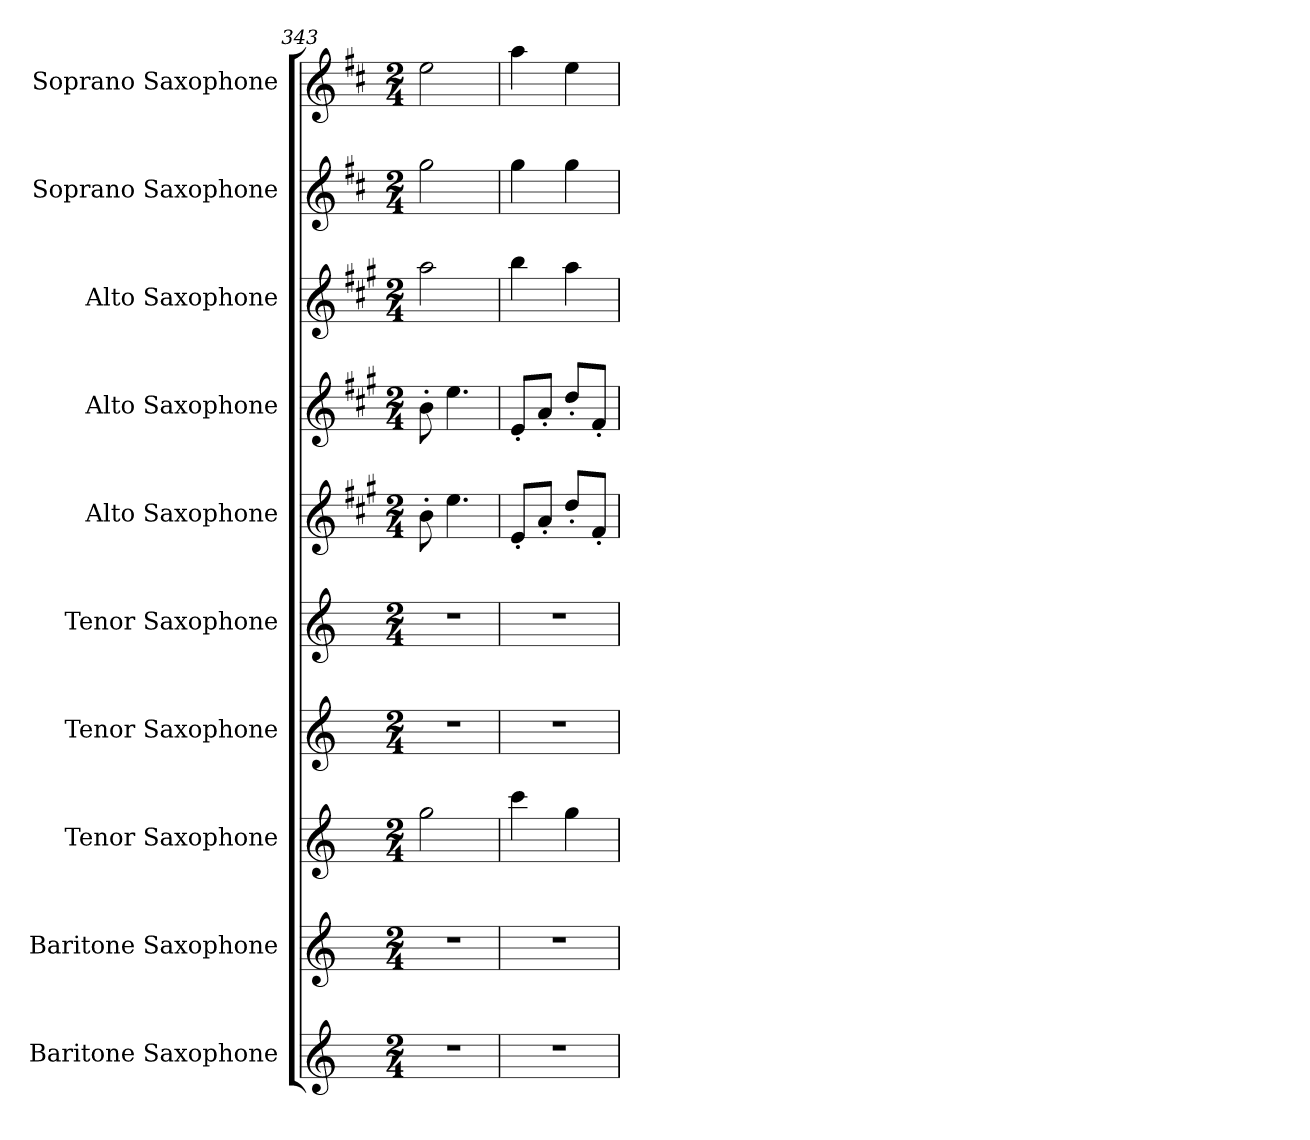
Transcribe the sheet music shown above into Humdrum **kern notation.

**kern	**kern	**kern	**kern	**kern	**kern	**kern	**kern	**kern	**kern
*part10	*part9	*part8	*part7	*part6	*part5	*part4	*part3	*part2	*part1
*staff10	*staff9	*staff8	*staff7	*staff6	*staff5	*staff4	*staff3	*staff2	*staff1
*I"Baritone Saxophone	*I"Baritone Saxophone	*I"Tenor Saxophone	*I"Tenor Saxophone	*I"Tenor Saxophone	*I"Alto Saxophone	*I"Alto Saxophone	*I"Alto Saxophone	*I"Soprano Saxophone	*I"Soprano Saxophone
*I'Bar. Sax.	*I'Bar. Sax.	*I'T. Sax.	*I'T. Sax.	*I'T. Sax.	*I'A. Sax.	*I'A. Sax.	*I'A. Sax.	*I'S. Sax.	*I'S. Sax.
*clefG2	*clefG2	*clefG2	*clefG2	*clefG2	*clefG2	*clefG2	*clefG2	*clefG2	*clefG2
*ITrd12c21	*ITrd12c21	*ITrd8c14	*ITrd8c14	*ITrd8c14	*ITrd5c9	*ITrd5c9	*ITrd5c9	*ITrd1c2	*ITrd1c2
*k[]	*k[]	*k[]	*k[]	*k[]	*k[]	*k[]	*k[]	*k[]	*k[]
*M2/4	*M2/4	*M2/4	*M2/4	*M2/4	*M2/4	*M2/4	*M2/4	*M2/4	*M2/4
=343	=343	=343	=343	=343	=343	=343	=343	=343	=343
2r	2r	2g\	2r	2r	8d'\	8d'\	2cc\	2ff\	2dd\
.	.	.	.	.	4.g\	4.g\	.	.	.
!!LO:PB:g=z
=344	=344	=344	=344	=344	=344	=344	=344	=344	=344
2r	2r	4cc\	2r	2r	8G'/L	8G'/L	4dd\	4ff\	4gg\
.	.	.	.	.	8c'/J	8c'/J	.	.	.
.	.	4g\	.	.	8f'/L	8f'/L	4cc\	4ff\	4dd\
.	.	.	.	.	8A'/J	8A'/J	.	.	.
=	=	=	=	=	=	=	=	=	=
*-	*-	*-	*-	*-	*-	*-	*-	*-	*-
